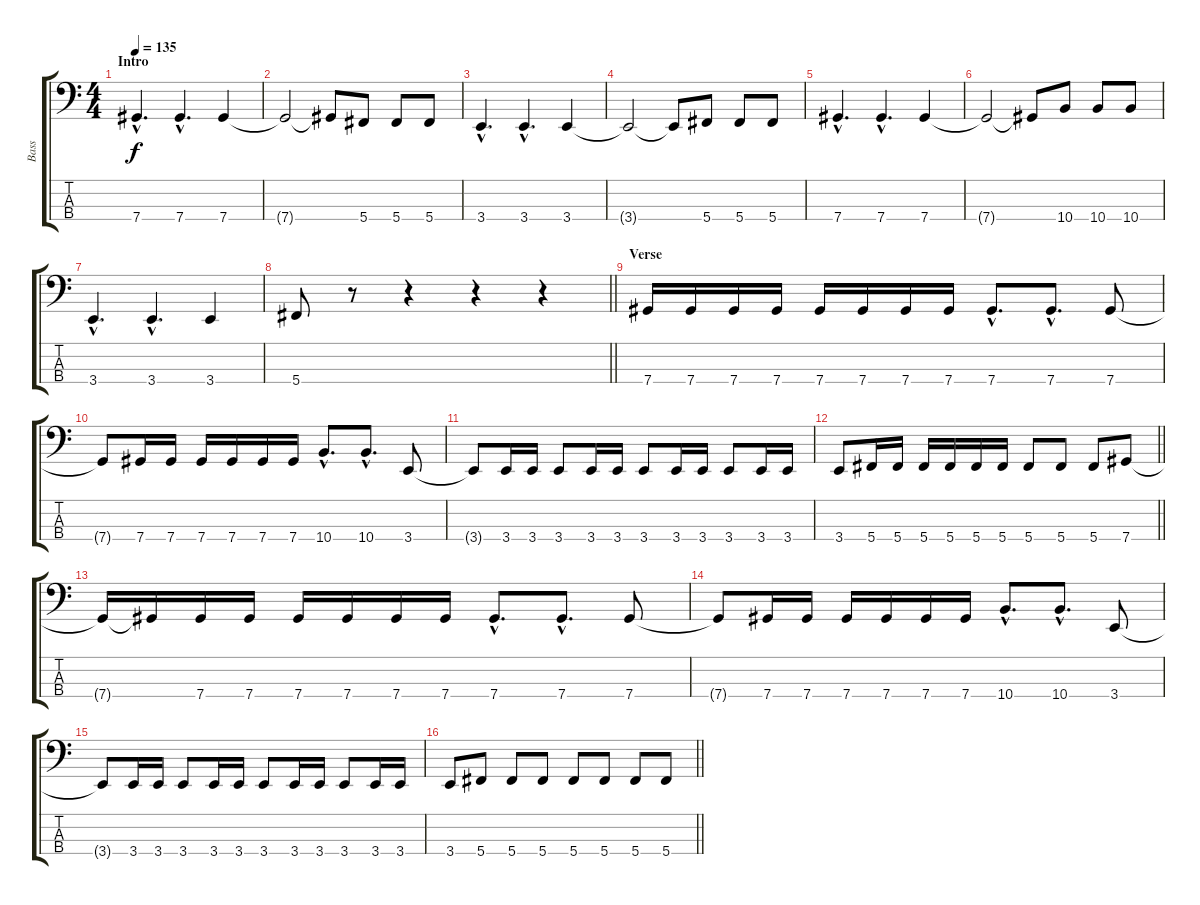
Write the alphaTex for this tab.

\track ("Bass" "Bass") {instrument electricbassfinger}
\staff {score tabs}
\tuning (Gb2 Db2 Ab1 Db1) {hide}
\ts (4 4)
\section ("" "Intro")
\tempo 135
\clef f4
\ks c
7.4{hac}.4{d dy f instrument electricbassfinger} 7.4{hac}.4{d} 7.4.4 |
7.4{t}.2 7.4{t}.8 5.4.8 5.4.8 5.4.8 |
3.4{hac}.4{d} 3.4{hac}.4{d} 3.4.4 |
3.4{t}.2 3.4{t}.8 5.4.8 5.4.8 5.4.8 |
7.4{hac}.4{d} 7.4{hac}.4{d} 7.4.4 |
7.4{t}.2 7.4{t}.8 10.4.8 10.4.8 10.4.8 |
3.4{hac}.4{d} 3.4{hac}.4{d} 3.4.4 |
\barLineRight lightlight
5.4.8 r.8 r.4 r.4 r.4 |
\section ("" "Verse")
7.4.16 7.4.16 7.4.16 7.4.16 7.4.16 7.4.16 7.4.16 7.4.16 7.4{hac}.8{d} 7.4{hac}.8{d} 7.4.8 |
7.4{t}.8 7.4.16 7.4.16 7.4.16 7.4.16 7.4.16 7.4.16 10.4{hac}.8{d} 10.4{hac}.8{d} 3.4.8 |
3.4{t}.8 3.4.16 3.4.16 3.4.8 3.4.16 3.4.16 3.4.8 3.4.16 3.4.16 3.4.8 3.4.16 3.4.16 |
\barLineRight lightlight
3.4.8 5.4.16 5.4.16 5.4.16 5.4.16 5.4.16 5.4.16 5.4.8 5.4.8 5.4.8 7.4.8 |
7.4{t}.16 7.4{t}.16 7.4.16 7.4.16 7.4.16 7.4.16 7.4.16 7.4.16 7.4{hac}.8{d} 7.4{hac}.8{d} 7.4.8 |
7.4{t}.8 7.4.16 7.4.16 7.4.16 7.4.16 7.4.16 7.4.16 10.4{hac}.8{d} 10.4{hac}.8{d} 3.4.8 |
3.4{t}.8 3.4.16 3.4.16 3.4.8 3.4.16 3.4.16 3.4.8 3.4.16 3.4.16 3.4.8 3.4.16 3.4.16 |
\barLineRight lightlight
3.4.8 5.4.8 5.4.8 5.4.8 5.4.8 5.4.8 5.4.8 5.4.8
